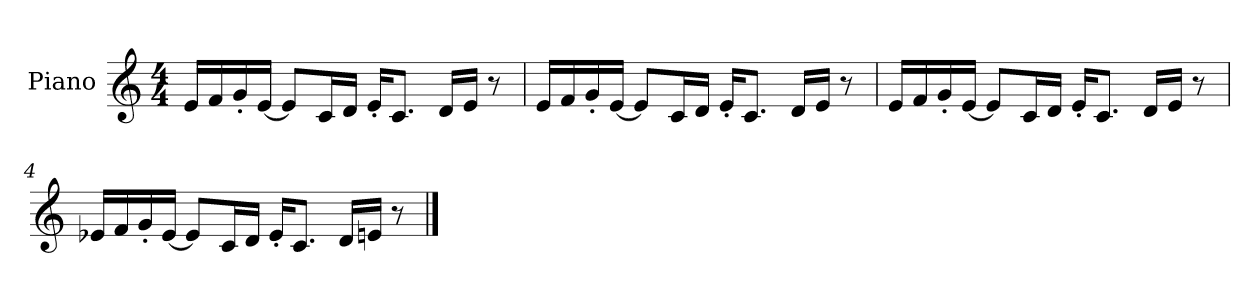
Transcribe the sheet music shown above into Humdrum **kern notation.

**kern
*part1
*staff1
*I"Piano
*I'Pno.
*clefG2
*k[]
*M4/4
=1
16e/LL
16f/
16g'/
[16e/JJ
8e/L]
16c/L
16d/JJ
16e'/KL
8.c/J
16d/LL
16e/JJ
8r
=2
16e/LL
16f/
16g'/
[16e/JJ
8e/L]
16c/L
16d/JJ
16e'/KL
8.c/J
16d/LL
16e/JJ
8r
=3
16e/LL
16f/
16g'/
[16e/JJ
8e/L]
16c/L
16d/JJ
16e'/KL
8.c/J
16d/LL
16e/JJ
8r
!!LO:LB:g=z
=4
16e-X/LL
16f/
16g'/
[16e-/JJ
8e-/L]
16c/L
16d/JJ
16e-'/KL
8.c/J
16d/LL
16en/JJ
8r
==
*-
